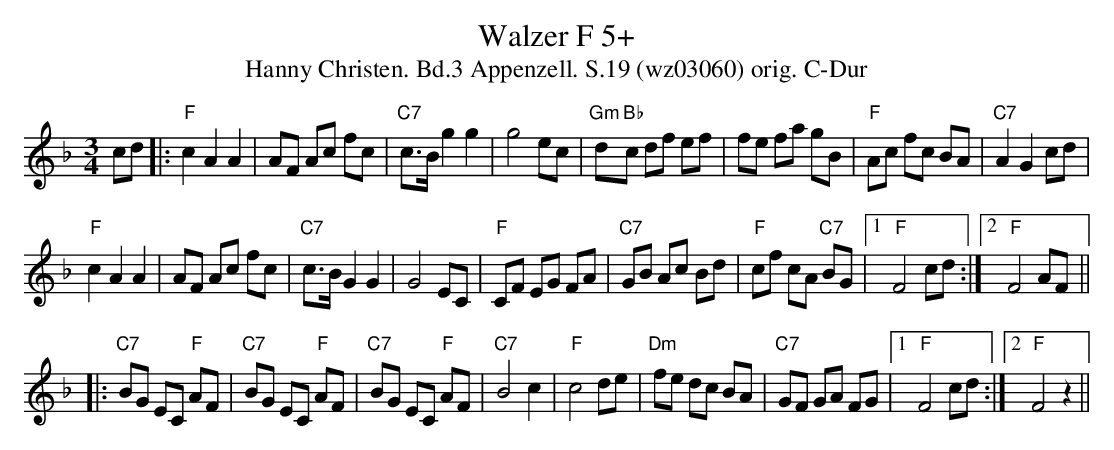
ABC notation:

X:1
T:Walzer F 5+
T:Hanny Christen. Bd.3 Appenzell. S.19 (wz03060) orig. C-Dur
M:3/4
L:1/8
K:Fmaj
cd |: "F"c2 A2 A2 | AF Ac fc | "C7"c>B g2 g2 | g4 ec | "Gm"d"Bb"c df ef | fe fa gB | "F"Ac fc BA | "C7"A2 G2 cd |
"F"c2 A2 A2 | AF Ac fc | "C7"c>B G2 G2 | G4 EC | "F"CF EG FA | "C7"GB Ac Bd | "F"cf cA "C7"BG |1 "F"F4 cd :|2 "F"F4 AF ||
|: "C7"BG EC "F"AF | \
"C7"BG EC "F"AF | \
"C7"BG EC "F"AF | \
"C7"B4 c2 | "F"c4 de | "Dm"fe dc BA | "C7"GF GA FG |1 "F"F4 cd :|2 "F"F4 z2 ||
